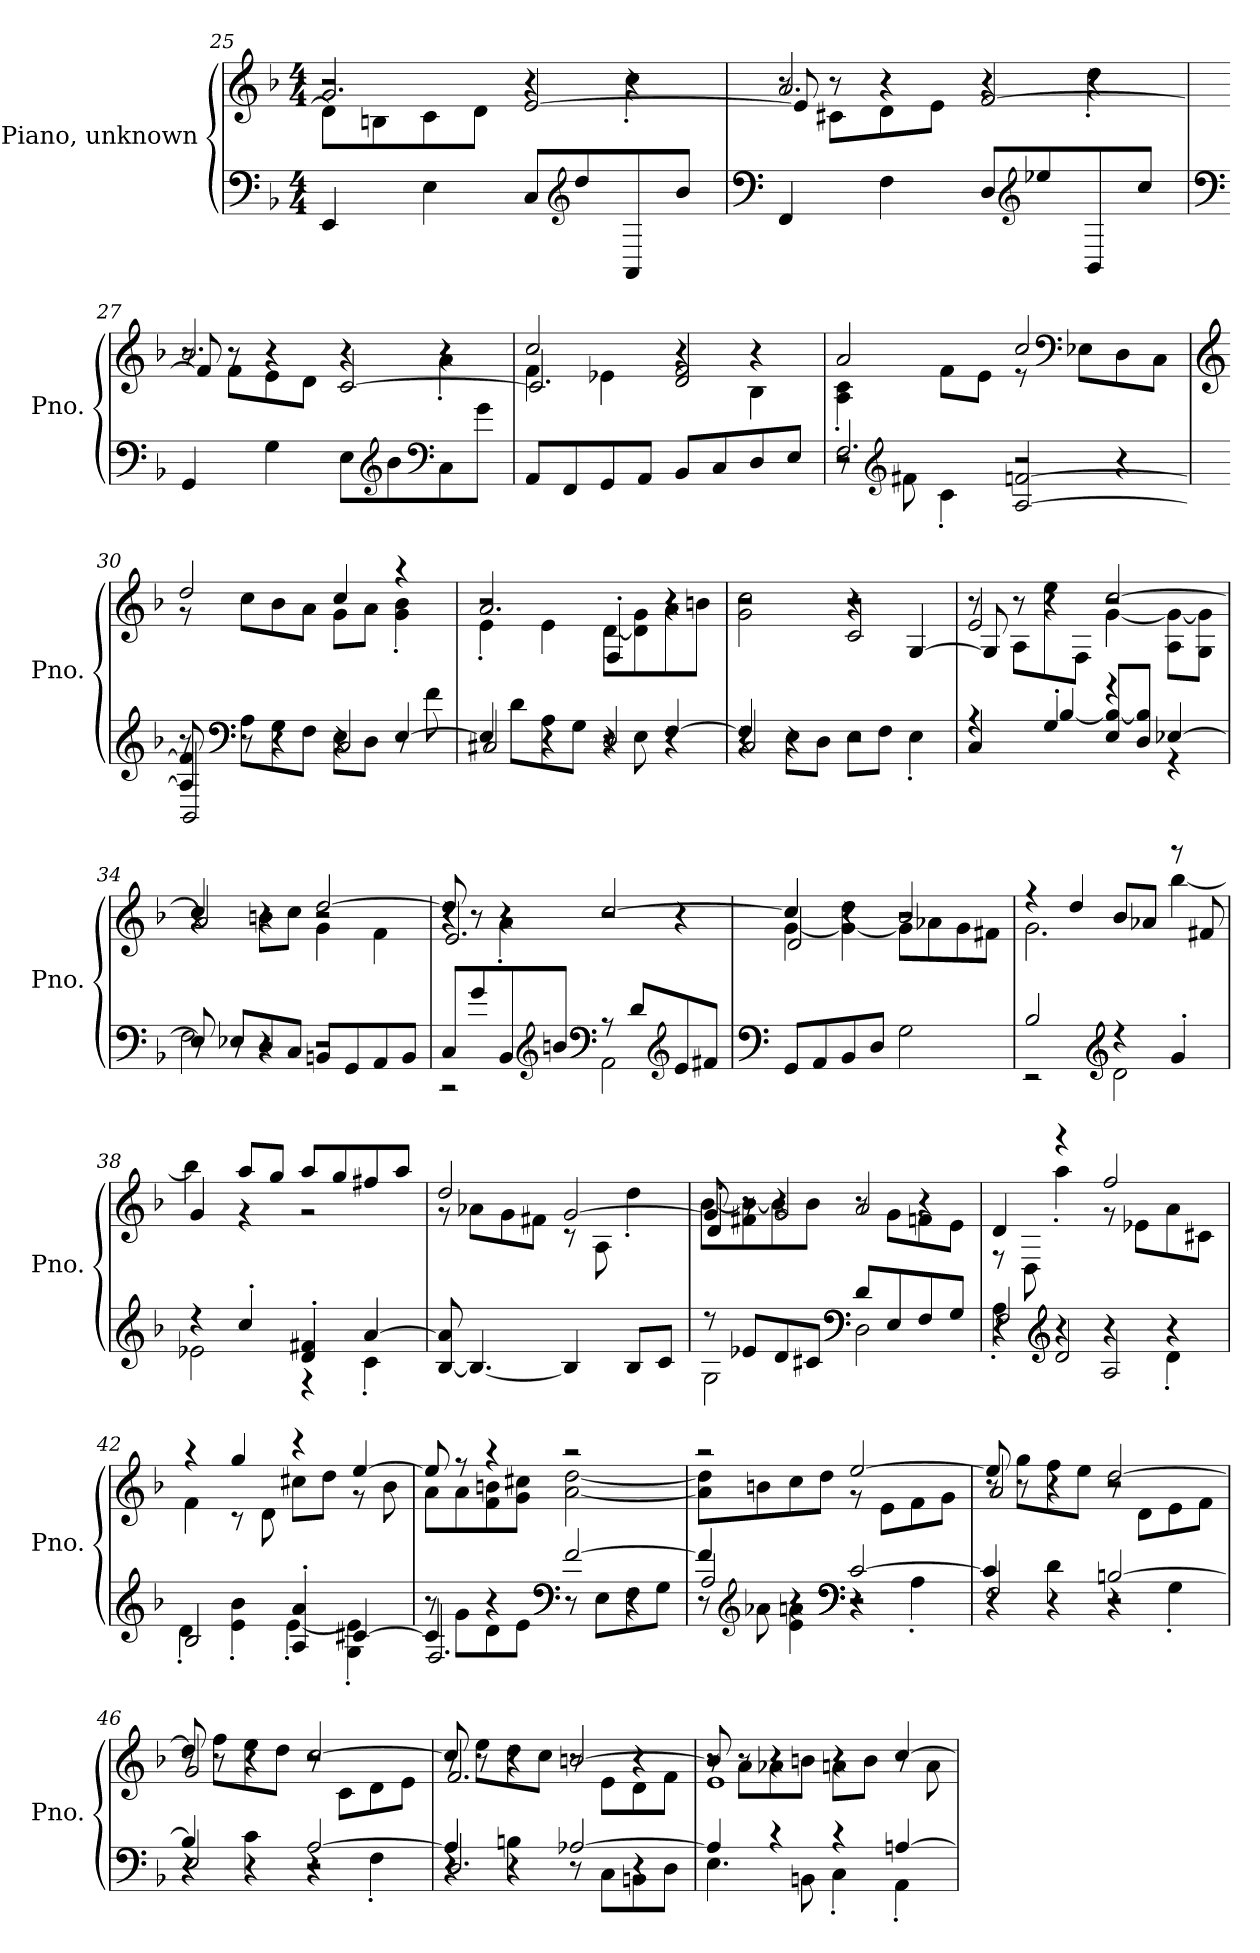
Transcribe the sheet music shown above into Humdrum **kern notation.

**kern	**kern
*part1	*part1
*staff2	*staff1
*I"Piano, unknown	*
*I'Pno.	*
!!LO:LB:g=z
*clefF4	*clefG2
*k[b-]	*k[b-]
*M4/4	*M4/4
=25	=25
*	*^
*	*	*^
4EE/	2.g/	8d\L]	2r
.	.	8Bn\	.
4E\	.	8c\	.
.	.	8d\J	.
8C/L	.	4r	[2e/
*clefG2	*	*	*
8dd/	.	.	.
8AA/	4r	4cc'\	.
8b-/J	.	.	.
=26	=26	=26	=26
*clefF4	*	*	*
4FF/	2.a/	8r	8e/]
.	.	8c#X\L	8r
4F\	.	8d\	4r
.	.	8e\J	.
8D/L	.	4r	[2f/
*clefG2	*	*	*
8ee-X/	.	.	.
8BB-/	4r	4dd'\	.
8cc/J	.	.	.
=27	=27	=27	=27
*clefF4	*	*	*
4GG/	2.b-/	8r	8f/]
.	.	8f\L	8r
4G\	.	8e\	4r
.	.	8d\J	.
8E\L	.	4r	[2c/
*clefG2	*	*	*
8b-\	.	.	.
*clefF4	*	*	*
8C\	4r	4a'\	.
8g\J	.	.	.
!!LO:PB:g=z	!!	!!
=28	=28	=28	=28
8AA/L	2cc/	4f\	2.c/]
8FF/	.	.	.
8GG/	.	4e-X\	.
8AA/J	.	.	.
8BB-/L	2d/ 2f/	4r	.
8C/	.	.	.
8D/	.	4B-\	4r
8E/J	.	.	.
*	*	*v	*v
=29	=29	=29
*^	*	*
*	*^	*	*
2r	8r	2.F/	2a/	4A\' 4c\'
*clefG2	*	*	*	*
.	8f#X\	.	.	.
.	4c'\	.	.	8f\L
.	.	.	.	8e\J
[2A/ [2fn/	2r	.	2cc/	8r
*	*	*	*clefF4	*
.	.	.	.	8E-X\L
.	.	4r	.	8D\
.	.	.	.	8C\J
=30	=30	=30	=30	=30
*	*	*	*clefG2	*
8A/] 8f/]	8r	2BB-/	2dd/	8r
*clefF4	*	*	*	*
8r	8A\L	.	.	8cc\L
4r	8G\	.	.	8b-\
.	8F\J	.	.	8a\J
4r	8E\L	2C/	4cc/	8g\L
.	8D\J	.	.	8a\J
[4E/	8r	.	4r	4g\' 4b-\'
.	8f\	.	.	.
!!LO:LB:g=z
=31	=31	=31	=31	=31
*	*	*	*	*^
4E/]	8r	2C#X/	2.a/	4e'\	2r
.	8d\L	.	.	.	.
4r	8A\	.	.	4e\	.
.	8G\J	.	.	.	.
4r	8r	2D/	.	[8d\L	4F'/
.	8E\	.	.	8d\] 8g\	.
[4F/	4r	.	4r	8a\	4r
.	.	.	.	8bn\J	.
=32	=32	=32	=32	=32	=32
4F/]	4r	2C/	2r	2g\ 2cc\	2r
4r	8E\L	.	.	.	.
.	8D\J	.	.	.	.
2r	8E\L	2r	2c/	2r	4r
.	8F\J	.	.	.	.
.	4E'\	.	.	.	[4G/
*	*v	*v	*	*	*
=33	=33	=33	=33	=33
4r	4C/	2e/	8r	8G/]
.	.	.	8A\L	8r
4G'/	[4B-/	.	8ee\	4r
.	.	.	8F\J	.
4r	8E/ 8B-/_L	[2cc/	[4g\	2r
.	8D/ 8B-/]J	.	.	.
[4E-X/	4r	.	8A\ 8g\_L	.
.	.	.	8G\ 8g\]J	.
=34	=34	=34	=34	=34
*	*^	*	*	*
8E-/]	2F\	8r	4cc/]	4r	2a/
8r	.	8E-X/L	.	.	.
4r	.	8D/	4r	8bn\L	.
.	.	8C/J	.	8cc\J	.
2r	2r	8BBn/L	[2dd/	4g\	2r
.	.	8GG/	.	.	.
.	.	8AA/	.	4f\	.
.	.	8BB/J	.	.	.
*	*v	*v	*	*	*
!!LO:LB:g=z	!!	!!
=35	=35	=35	=35	=35
8C/L	2r	8dd/]	4r	2.e/
8g/	.	8r	.	.
8BB-/	.	4r	4a'\	.
*clefG2	*	*	*	*
8bn/J	.	.	.	.
*clefF4	*	*	*	*
8r	2AA\	[2cc/	2r	.
8d/L	.	.	.	.
*clefG2	*	*	*	*
8e/	.	.	.	4r
8f#X/J	.	.	.	.
*v	*v	*	*	*
=36	=36	=36	=36
*clefF4	*	*	*
8GG/L	4cc/]	[4g\	2d/
8AA/	.	.	.
8BB-/	4r	4g\_ 4dd\	.
8D/J	.	.	.
2G\	2b-/	8g\L]	2r
.	.	8a-X\	.
.	.	8g\	.
.	.	8f#X\J	.
*	*	*v	*v
=37	=37	=37
*^	*	*
2B-/	2r	4r	2.g\
.	.	4dd/	.
*clefG2	*	*	*
4r	2d\	8b-/L	.
.	.	8a-X/J	.
4g'/	.	8r	[4bb-\
.	.	8f#X/	.
!!LO:LB:g=z	!!
=38	=38	=38	=38
4r	2e-X\	4g/	4bb-\]
4cc'/	.	8aa/L	4r
.	.	8gg/J	.
4d/' 4f#X/'	4r	8aa/L	2r
.	.	8gg/	.
[4a/	4c'\	8ff#X/	.
.	.	8aa/J	.
*v	*v	*	*
=39	=39	=39
[8B-/ 8a/]	2dd/	8r
4.B-/_	.	8a-X\L
.	.	8g\
.	.	8f#X\J
4B-/]	[2g/	8r
.	.	8A\
8B-/L	.	4dd'\
8c/J	.	.
=40	=40	=40
*^	*	*^
8r	2G\	8g/]	[8b-\L	4d'/
8e-X/L	.	8r	8f#X\ 8b-\_	.
8d/	.	2g/	8b-\]	4r
8c#X/J	.	.	8b-\J	.
*clefF4	*	*	*	*
8d/L	2D\	.	8r	2a/
8E/	.	.	8g\L	.
8F/	.	4r	8fn\	.
8G/J	.	.	8e\J	.
*	*	*	*v	*v
!!LO:LB:g=z
=41	=41	=41	=41
*	*^	*	*
4r	4A'\	2F/	4d/	8r
.	.	.	.	8D\
*clefG2	*	*	*	*
2d/	4r	.	4r	4aa'\
.	4r	2A/	2ff/	8r
.	.	.	.	8e-X\L
4r	4d'\	.	.	8a\
.	.	.	.	8c#X\J
*	*v	*v	*	*
=42	=42	=42	=42
2B-/	4d'\	4r	4f\
.	4e\' 4b-\'	4gg/	8r
.	.	.	8d\
4A/' 4a/'	[4e'\	4r	8cc#X\L
.	.	.	8dd\J
[4c#X/	4G\' 4e\]'	[4ee/	8r
.	.	.	8b-\
=43	=43	=43	=43
*	*^	*	*
4c#/]	8r	2.F/	8ee/]	8a\L
.	8g\L	.	8r	8a\
4r	8d\	.	4r	8f\ 8bn\
.	8e\J	.	.	8g\ 8cc#X\J
*clefF4	*	*	*	*
[2f/	8r	.	2r	[2a\ [2dd\
.	8E\L	.	.	.
.	8F\	4r	.	.
.	8G\J	.	.	.
=44	=44	=44	=44	=44
4f/]	8r	2A/	2r	8a\] 8dd\]L
*clefG2	*	*	*	*
.	8a-X\	.	.	8bn\
4r	4e\ 4an\	.	.	8cc\
.	.	.	.	8dd\J
*clefF4	*	*	*	*
2r	4r	[2c/	[2ee/	8r
.	.	.	.	8e\L
.	4A'\	.	.	8f\
.	.	.	.	8g\J
!!LO:LB:g=z
=45	=45	=45	=45	=45
*	*	*	*	*^
2F/	4r	4c/]	8ee/]	8r	2a/
.	.	.	8r	8gg\L	.
.	4d\	4r	4r	8ff\	.
.	.	.	.	8ee\J	.
[2Bn/	4r	2r	[2dd/	8r	2r
.	.	.	.	8d\L	.
.	4G'\	.	.	8e\	.
.	.	.	.	8f\J	.
=46	=46	=46	=46	=46	=46
4B/]	4r	2E/	8dd/]	8r	2g/
.	.	.	8r	8ff\L	.
4r	4c\	.	4r	8ee\	.
.	.	.	.	8dd\J	.
[2A/	4r	2r	[2cc/	8r	2r
.	.	.	.	8c\L	.
.	4F'\	.	.	8d\	.
.	.	.	.	8e\J	.
=47	=47	=47	=47	=47	=47
4A/]	4r	2.D/	8cc/]	8r	2.f/
.	.	.	8r	8ee\L	.
4r	4Bn\	.	4r	8dd\	.
.	.	.	.	8cc\J	.
[2A-X/	8r	.	[2bn/	8r	.
.	8C\L	.	.	8e\L	.
.	8BBn\	4r	.	8d\	4r
.	8D\J	.	.	8f\J	.
*	*v	*v	*	*	*
=48	=48	=48	=48	=48
4A-/]	4.E\	8b/]	8r	1e
.	.	8r	8a\L	.
4r	.	4r	8a-X\	.
.	8BBn\	.	8bn\J	.
4r	4C'\	4r	8an\L	.
.	.	.	8b\J	.
[4An/	4AA'\	[4cc/	8r	.
.	.	.	8a\	.
*v	*v	*	*	*
*	*v	*v	*v
=	=
*-	*-
